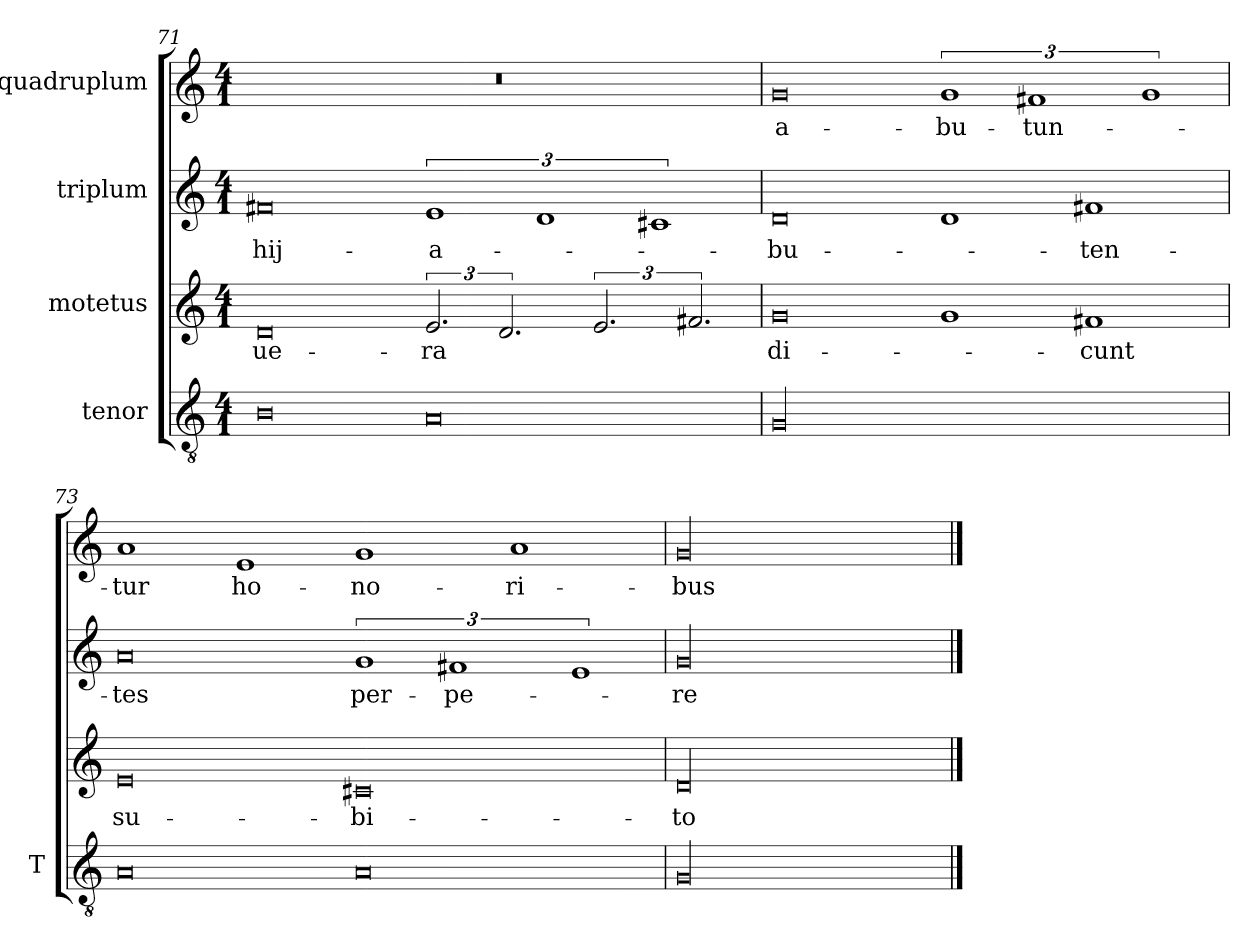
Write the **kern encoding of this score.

**kern	**kern	**text	**kern	**text	**kern	**text
*part4	*part3	*part3	*part2	*part2	*part1	*part1
*staff4	*staff3	*staff3	*staff2	*staff2	*staff1	*staff1
*I"tenor	*I"motetus	*	*I"triplum	*	*I"quadruplum	*
*I'T	*	*	*	*	*	*
!!LO:PB:g=z
*clefGv2	*clefG2	*	*clefG2	*	*clefG2	*
*k[]	*k[]	*	*k[]	*	*k[]	*
*C:	*C:	*	*C:	*	*C:	*
*M4/1	*M4/1	*	*M4/1	*	*M4/1	*
=71	=71	=71	=71	=71	=71	=71
0B\	0d/	ue-	0f#X/	hij-	00r	.
0A/	3.e/	-ra	3%2e/	a-	.	.
.	3.d/	.	.	.	.	.
.	.	.	3%2d/	.	.	.
.	3.e/	.	.	.	.	.
.	.	.	3%2c#X/	.	.	.
.	3.f#X/	.	.	.	.	.
=72	=72	=72	=72	=72	=72	=72
00G/	0g/	di-	0d/	-bu-	0g/	a-
.	1g/	.	1d/	.	3%2g/	-bu-
.	.	.	.	.	3%2f#X/	-tun-
.	1f#X/	-cunt	1f#X/	-ten-	.	.
.	.	.	.	.	3%2g/	.
=73	=73	=73	=73	=73	=73	=73
0A/	0e/	su-	0a/	-tes	1a/	-tur
.	.	.	.	.	1e/	ho-
0A/	0c#X/	-bi-	3%2g/	per-	1g/	-no-
.	.	.	3%2f#X/	-pe-	.	.
.	.	.	.	.	1a/	-ri-
.	.	.	3%2e/	.	.	.
=74	=74	=74	=74	=74	=74	=74
00G/	00d/	-to	00g/	-re	00g/	-bus
==	==	==	==	==	==	==
*-	*-	*-	*-	*-	*-	*-
